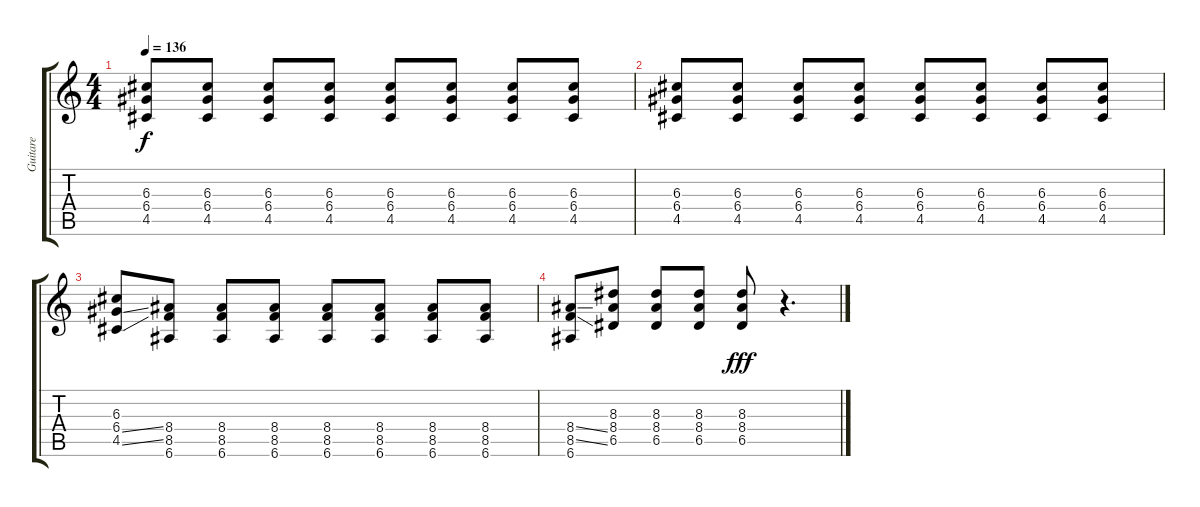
\track ("Guitare" "Guitare") {instrument distortionguitar}
\staff {score tabs}
\tuning (E4 B3 G3 D3 A2 E2) {hide}
\ts (4 4)
\tempo 136
\clef g2
\ks c
(6.3{t} 6.4{t} 4.5{t}).8{dy f} (6.3 6.4 4.5).8 (6.3 6.4 4.5).8 (6.3 6.4 4.5).8 (6.3 6.4 4.5).8 (6.3 6.4 4.5).8 (6.3 6.4 4.5).8 (6.3 6.4 4.5).8 |
(6.3 6.4 4.5).8 (6.3 6.4 4.5).8 (6.3 6.4 4.5).8 (6.3 6.4 4.5).8 (6.3 6.4 4.5).8 (6.3 6.4 4.5).8 (6.3 6.4 4.5).8 (6.3 6.4 4.5).8 |
(6.3 6.4{ss} 4.5{ss}).8 (8.4 8.5 6.6).8 (8.4 8.5 6.6).8 (8.4 8.5 6.6).8 (8.4 8.5 6.6).8 (8.4 8.5 6.6).8 (8.4 8.5 6.6).8 (8.4 8.5 6.6).8 |
(8.4{ss} 8.5{ss} 6.6).8 (8.3 8.4 6.5).8 (8.3 8.4 6.5).8 (8.3 8.4 6.5).8 (8.3 8.4 6.5).8{dy fff} r.4{d}
